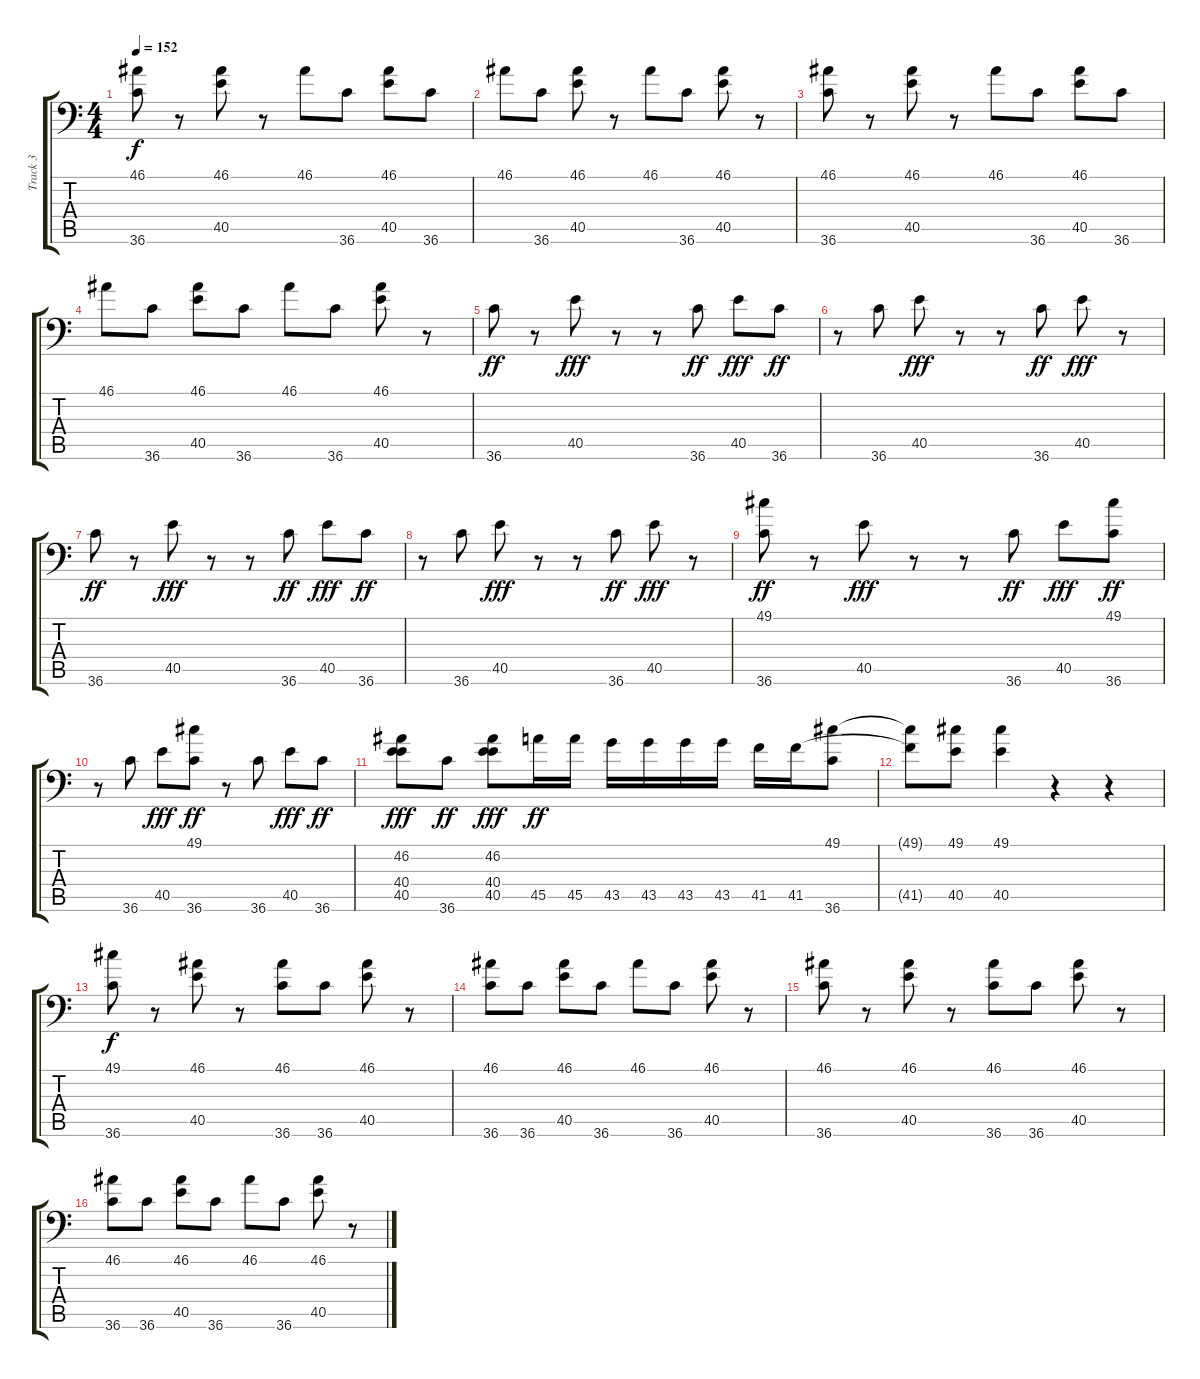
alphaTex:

\track ("Track 3" "Track 3") {instrument acousticgrandpiano}
\staff {score tabs}
\tuning (C-1 C-1 C-1 C-1 C-1 C-1) {hide}
\ts (4 4)
\tempo 152
\clef f4
\ks c
(46.1 36.6).8{dy f} r.8 (46.1 40.5).8 r.8 46.1.8 36.6.8 (46.1 40.5).8 36.6.8 |
46.1.8 36.6.8 (46.1 40.5).8 r.8 46.1.8 36.6.8 (46.1 40.5).8 r.8 |
(46.1 36.6).8 r.8 (46.1 40.5).8 r.8 46.1.8 36.6.8 (46.1 40.5).8 36.6.8 |
46.1.8 36.6.8 (46.1 40.5).8 36.6.8 46.1.8 36.6.8 (46.1 40.5).8 r.8 |
36.6.8{dy ff} r.8 40.5.8{dy fff} r.8 r.8 36.6.8{dy ff} 40.5.8{dy fff} 36.6.8{dy ff} |
r.8 36.6.8 40.5.8{dy fff} r.8 r.8 36.6.8{dy ff} 40.5.8{dy fff} r.8 |
36.6.8{dy ff} r.8 40.5.8{dy fff} r.8 r.8 36.6.8{dy ff} 40.5.8{dy fff} 36.6.8{dy ff} |
r.8 36.6.8 40.5.8{dy fff} r.8 r.8 36.6.8{dy ff} 40.5.8{dy fff} r.8 |
(49.1 36.6).8{dy ff} r.8 40.5.8{dy fff} r.8 r.8 36.6.8{dy ff} 40.5.8{dy fff} (49.1 36.6).8{dy ff} |
r.8 36.6.8 40.5.8{dy fff} (49.1 36.6).8{dy ff} r.8 36.6.8 40.5.8{dy fff} 36.6.8{dy ff} |
(46.2 40.4 40.5).8{dy fff} 36.6.8{dy ff} (46.2 40.4 40.5).8{dy fff} 45.5.16{dy ff} 45.5.16 43.5.16 43.5.16 43.5.16 43.5.16 41.5.16 41.5.16 (49.1 36.6).8 |
(49.1{t} 41.5{t}).8 (49.1 40.5).8 (49.1 40.5).4 r.4 r.4 |
(49.1 36.6).8{dy f} r.8 (46.1 40.5).8 r.8 (46.1 36.6).8 36.6.8 (46.1 40.5).8 r.8 |
(46.1 36.6).8 36.6.8 (46.1 40.5).8 36.6.8 46.1.8 36.6.8 (46.1 40.5).8 r.8 |
(46.1 36.6).8 r.8 (46.1 40.5).8 r.8 (46.1 36.6).8 36.6.8 (46.1 40.5).8 r.8 |
(46.1 36.6).8 36.6.8 (46.1 40.5).8 36.6.8 46.1.8 36.6.8 (46.1 40.5).8 r.8
